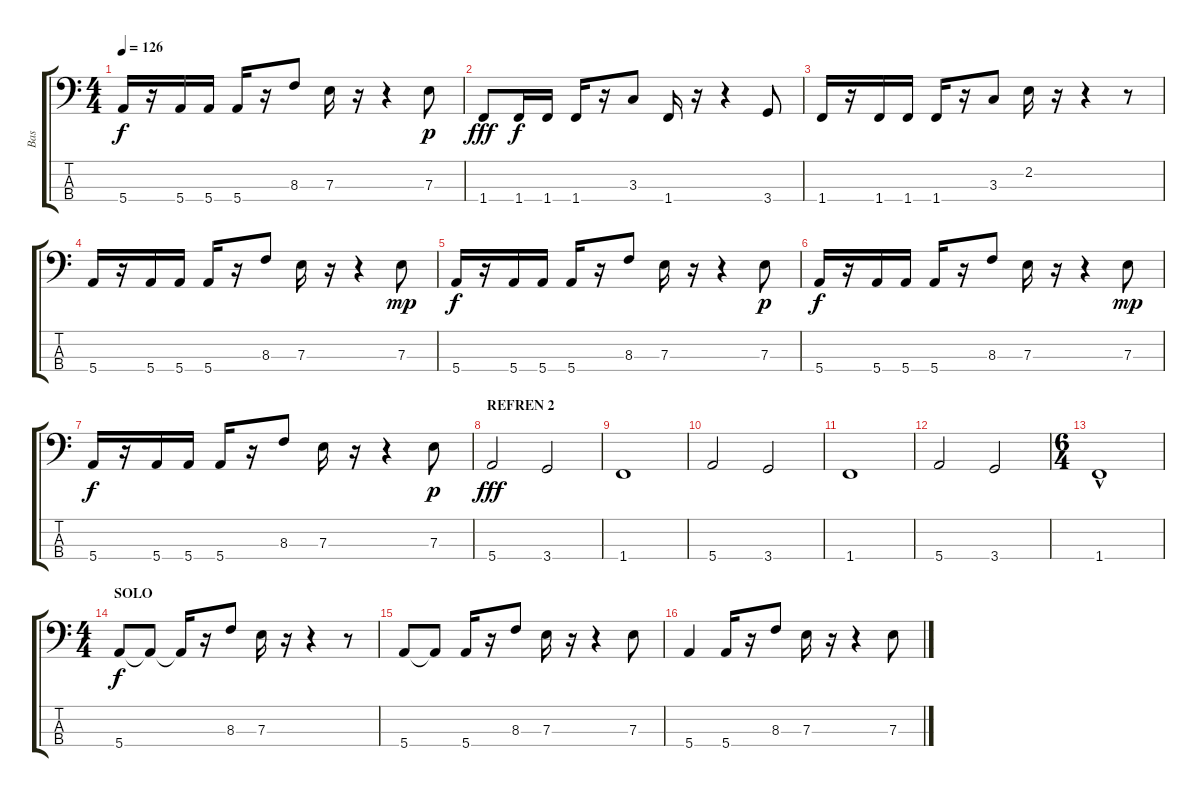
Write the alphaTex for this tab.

\track ("Bas" "Bas") {instrument electricbassfinger}
\staff {score tabs}
\tuning (G2 D2 A1 E1) {hide}
\ts (4 4)
\tempo 126
\clef f4
\ks c
5.4.16{dy f} r.16 5.4.16 5.4.16 5.4.16 r.16 8.3.8 7.3.16 r.16 r.4 7.3.8{dy p} |
1.4.8{dy fff} 1.4.16{dy f} 1.4.16 1.4.16 r.16 3.3.8 1.4.16 r.16 r.4 3.4.8 |
1.4.16 r.16 1.4.16 1.4.16 1.4.16 r.16 3.3.8 2.2.16 r.16 r.4 r.8 |
5.4.16 r.16 5.4.16 5.4.16 5.4.16 r.16 8.3.8 7.3.16 r.16 r.4 7.3.8{dy mp} |
5.4.16{dy f} r.16 5.4.16 5.4.16 5.4.16 r.16 8.3.8 7.3.16 r.16 r.4 7.3.8{dy p} |
5.4.16{dy f} r.16 5.4.16 5.4.16 5.4.16 r.16 8.3.8 7.3.16 r.16 r.4 7.3.8{dy mp} |
5.4.16{dy f} r.16 5.4.16 5.4.16 5.4.16 r.16 8.3.8 7.3.16 r.16 r.4 7.3.8{dy p} |
\section ("" "REFREN 2")
5.4.2{dy fff} 3.4.2 |
1.4.1 |
5.4.2 3.4.2 |
1.4.1 |
5.4.2 3.4.2 |
\ts (6 4)
1.4{hac}.1 |
\ts (4 4)
\section ("" "SOLO")
5.4.8{dy f} 5.4{t}.8 5.4{t}.16 r.16 8.3.8 7.3.16 r.16 r.4 r.8 |
5.4.8 5.4{t}.8 5.4.16 r.16 8.3.8 7.3.16 r.16 r.4 7.3.8 |
5.4.4 5.4.16 r.16 8.3.8 7.3.16 r.16 r.4 7.3.8
